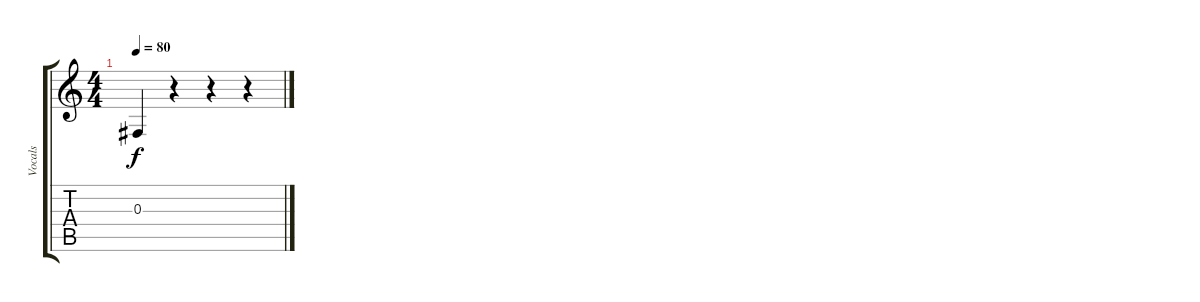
\track ("Vocals" "Vocals") {instrument lead3calliope}
\staff {score tabs}
\tuning (Eb4 Bb3 Gb3 Db3 Ab2 Eb2) {hide}
\ts (4 4)
\tempo 80
\clef g2
\ks c
0.3{t}.4{dy f} r.4 r.4 r.4
